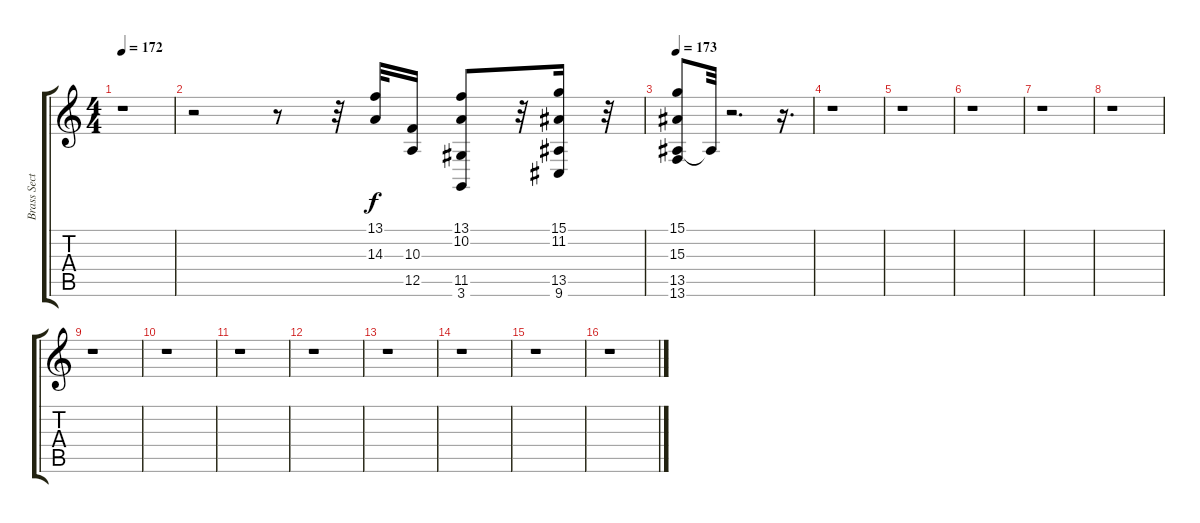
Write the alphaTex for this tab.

\track ("Brass Section" "Brass Sect") {instrument brasssection}
\staff {score tabs}
\tuning (E4 B3 G3 D3 A2 E2) {hide}
\ts (4 4)
\tempo 172
\clef g2
\ks c
r.1{dy f} |
r.2 r.8 r.32 (13.1 14.3).32 (10.3 12.5).16 (13.1 10.2 11.5 3.6).8 r.32 (15.1 11.2 13.5 9.6).16 r.32 |
\tempo 173
(15.1 15.3 13.5 13.6).8 13.5{t}.32 r.2{d} r.16{d} |
r.1 |
r.1 |
r.1 |
r.1 |
r.1 |
r.1 |
r.1 |
r.1 |
r.1 |
r.1 |
r.1 |
r.1 |
r.1
